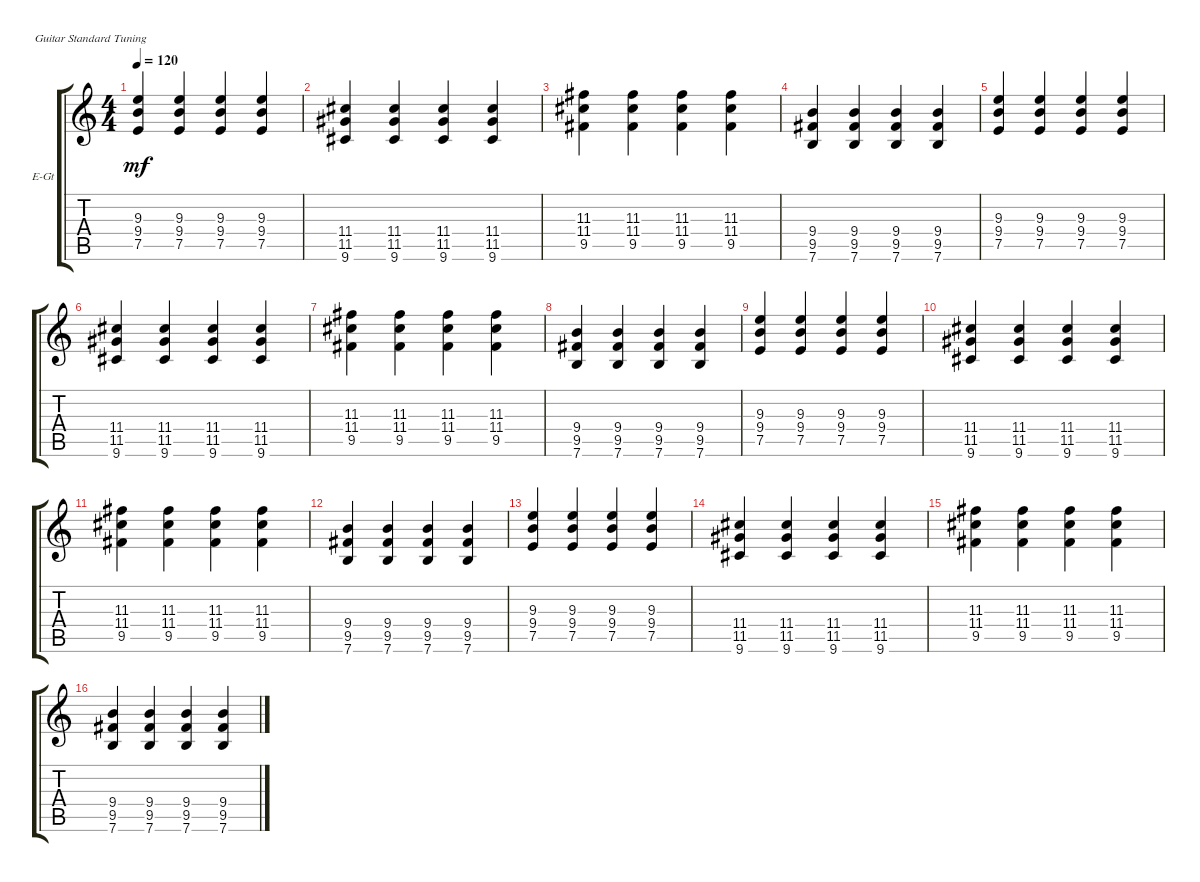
\defaultSystemsLayout 4
\bracketExtendMode groupsimilarinstruments
\firstSystemTrackNameOrientation horizontal
\otherSystemsTrackNameOrientation horizontal
\track ("Guitar" "E-Gt") {instrument distortionguitar}
\staff {score tabs}
\tuning (E4 B3 G3 D3 A2 E2)
\ts (4 4)
\tempo 120
\clef g2
\ks c
(9.4 9.3 7.5).4{dy mf} (9.4 9.3 7.5).4 (9.4 9.3 7.5).4 (9.4 9.3 7.5).4 |
(9.6 11.5 11.4).4 (9.6 11.5 11.4).4 (9.6 11.5 11.4).4 (9.6 11.5 11.4).4 |
(9.5 11.4 11.3).4 (9.5 11.4 11.3).4 (9.5 11.4 11.3).4 (9.5 11.4 11.3).4 |
(7.6 9.5 9.4).4 (7.6 9.5 9.4).4 (7.6 9.5 9.4).4 (7.6 9.5 9.4).4 |
(9.4 9.3 7.5).4 (9.4 9.3 7.5).4 (9.4 9.3 7.5).4 (9.4 9.3 7.5).4 |
(9.6 11.5 11.4).4 (9.6 11.5 11.4).4 (9.6 11.5 11.4).4 (9.6 11.5 11.4).4 |
(9.5 11.4 11.3).4 (9.5 11.4 11.3).4 (9.5 11.4 11.3).4 (9.5 11.4 11.3).4 |
(7.6 9.5 9.4).4 (7.6 9.5 9.4).4 (7.6 9.5 9.4).4 (7.6 9.5 9.4).4 |
(9.4 9.3 7.5).4 (9.4 9.3 7.5).4 (9.4 9.3 7.5).4 (9.4 9.3 7.5).4 |
(9.6 11.5 11.4).4 (9.6 11.5 11.4).4 (9.6 11.5 11.4).4 (9.6 11.5 11.4).4 |
(9.5 11.4 11.3).4 (9.5 11.4 11.3).4 (9.5 11.4 11.3).4 (9.5 11.4 11.3).4 |
(7.6 9.5 9.4).4 (7.6 9.5 9.4).4 (7.6 9.5 9.4).4 (7.6 9.5 9.4).4 |
(9.4 9.3 7.5).4 (9.4 9.3 7.5).4 (9.4 9.3 7.5).4 (9.4 9.3 7.5).4 |
(9.6 11.5 11.4).4 (9.6 11.5 11.4).4 (9.6 11.5 11.4).4 (9.6 11.5 11.4).4 |
(9.5 11.4 11.3).4 (9.5 11.4 11.3).4 (9.5 11.4 11.3).4 (9.5 11.4 11.3).4 |
(7.6 9.5 9.4).4 (7.6 9.5 9.4).4 (7.6 9.5 9.4).4 (7.6 9.5 9.4).4
